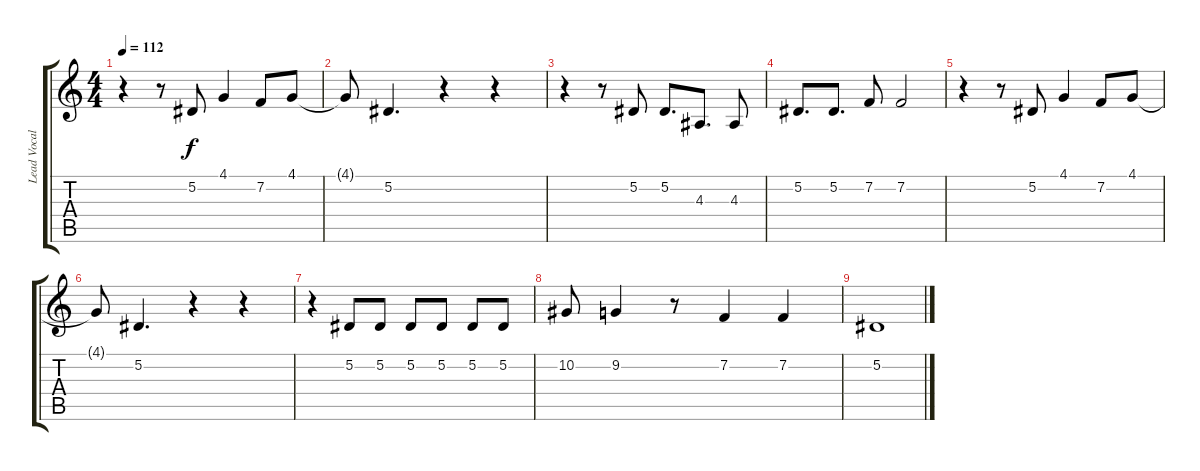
\track ("Lead Vocals " "Lead Vocal") {instrument altosax}
\staff {score tabs}
\tuning (Eb4 Bb3 Gb3 Db3 Ab2 Eb2) {hide}
\ts (4 4)
\tempo 112
\clef g2
\ks c
r.4{dy f} r.8 5.2.8 4.1.4 7.2.8 4.1.8 |
4.1{t}.8 5.2.4{d} r.4 r.4 |
r.4 r.8 5.2.8 5.2.8{d} 4.3.8{d} 4.3.8 |
5.2.8{d} 5.2.8{d} 7.2.8 7.2.2 |
r.4 r.8 5.2.8 4.1.4 7.2.8 4.1.8 |
4.1{t}.8 5.2.4{d} r.4 r.4 |
r.4 5.2.8 5.2.8 5.2.8 5.2.8 5.2.8 5.2.8 |
10.2.8 9.2.4 r.8 7.2.4 7.2.4 |
5.2.1
